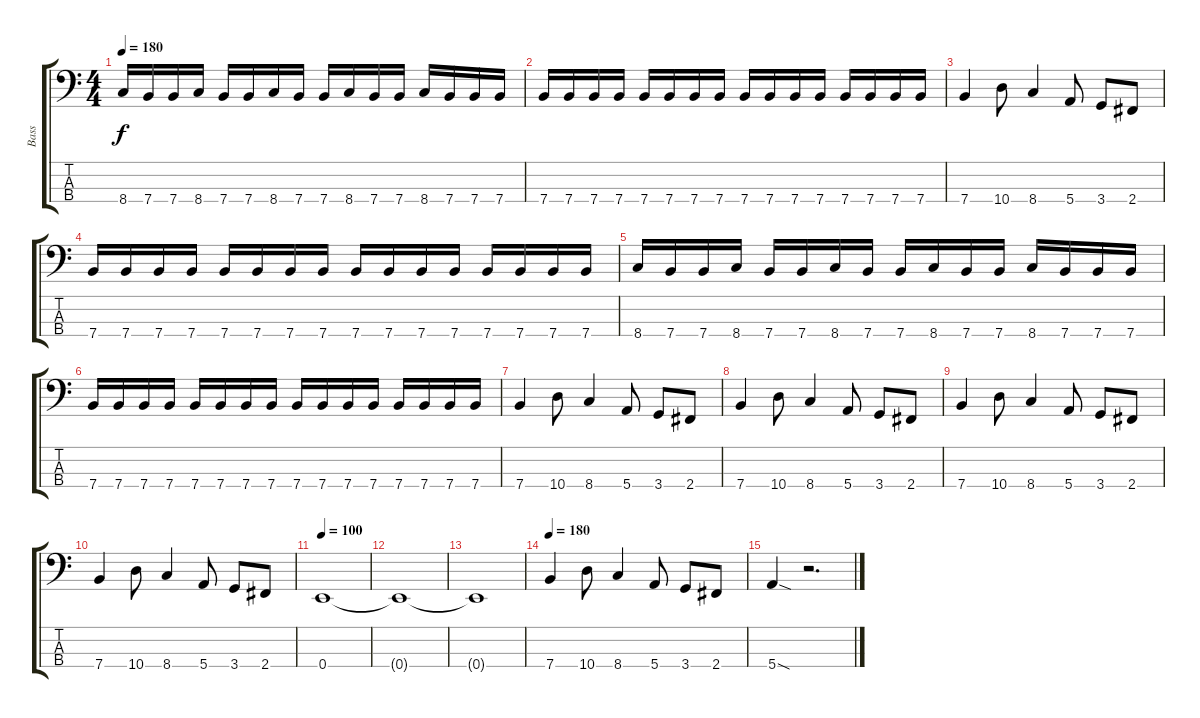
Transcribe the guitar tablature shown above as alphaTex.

\track ("Bass" "Bass") {instrument electricbassfinger}
\staff {score tabs}
\tuning (G2 D2 A1 E1) {hide}
\ts (4 4)
\tempo 180
\clef f4
\ks c
8.4.16{dy f} 7.4.16 7.4.16 8.4.16 7.4.16 7.4.16 8.4.16 7.4.16 7.4.16 8.4.16 7.4.16 7.4.16 8.4.16 7.4.16 7.4.16 7.4.16 |
7.4.16 7.4.16 7.4.16 7.4.16 7.4.16 7.4.16 7.4.16 7.4.16 7.4.16 7.4.16 7.4.16 7.4.16 7.4.16 7.4.16 7.4.16 7.4.16 |
7.4.4 10.4.8 8.4.4 5.4.8 3.4.8 2.4.8 |
7.4.16 7.4.16 7.4.16 7.4.16 7.4.16 7.4.16 7.4.16 7.4.16 7.4.16 7.4.16 7.4.16 7.4.16 7.4.16 7.4.16 7.4.16 7.4.16 |
8.4.16 7.4.16 7.4.16 8.4.16 7.4.16 7.4.16 8.4.16 7.4.16 7.4.16 8.4.16 7.4.16 7.4.16 8.4.16 7.4.16 7.4.16 7.4.16 |
7.4.16 7.4.16 7.4.16 7.4.16 7.4.16 7.4.16 7.4.16 7.4.16 7.4.16 7.4.16 7.4.16 7.4.16 7.4.16 7.4.16 7.4.16 7.4.16 |
7.4.4 10.4.8 8.4.4 5.4.8 3.4.8 2.4.8 |
7.4.4 10.4.8 8.4.4 5.4.8 3.4.8 2.4.8 |
7.4.4 10.4.8 8.4.4 5.4.8 3.4.8 2.4.8 |
7.4.4 10.4.8 8.4.4 5.4.8 3.4.8 2.4.8 |
\tempo 100
0.4.1 |
0.4{t}.1 |
0.4{t}.1 |
\tempo 180
7.4.4 10.4.8 8.4.4 5.4.8 3.4.8 2.4.8 |
5.4{sod}.4 r.2{d}
